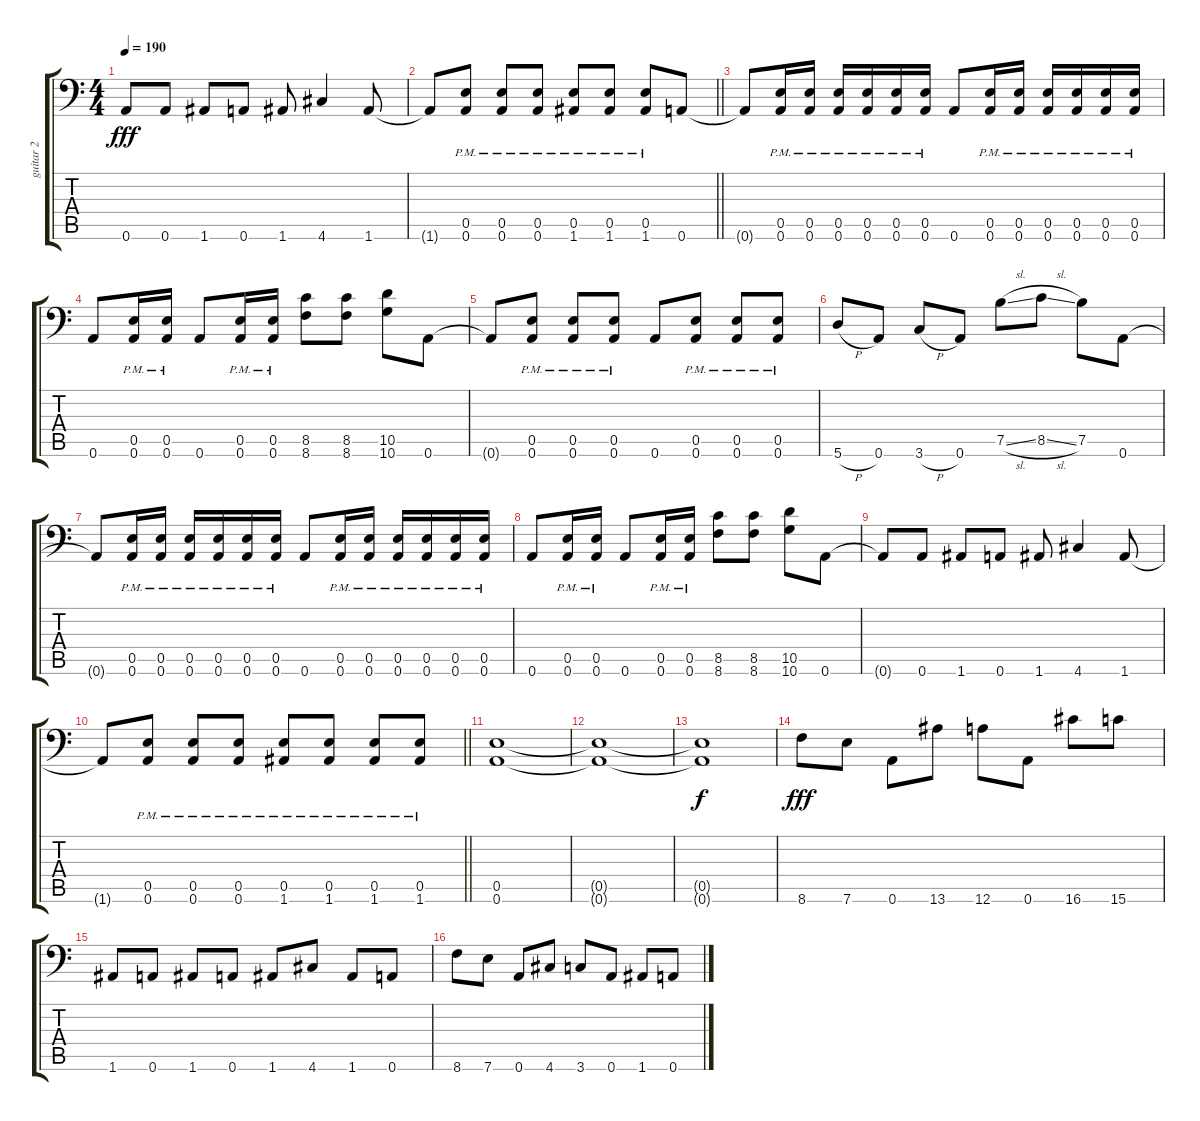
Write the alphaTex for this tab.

\track ("guitar 2" "guitar 2") {instrument distortionguitar}
\staff {score tabs}
\tuning (B3 Gb3 D3 A2 E2 A1) {hide}
\ts (4 4)
\tempo 190
\clef f4
\ks c
0.6{t}.8{dy fff} 0.6.8 1.6.8 0.6.8 1.6.8 4.6.4 1.6.8 |
\barLineRight lightlight
1.6{t}.8 (0.5{pm} 0.6{pm}).8 (0.5{pm} 0.6{pm}).8 (0.5{pm} 0.6{pm}).8 (0.5{pm} 1.6{pm}).8 (0.5{pm} 1.6{pm}).8 (0.5{pm} 1.6{pm}).8 0.6.8 |
\section ("" "")
0.6{t}.8 (0.5{pm} 0.6{pm}).16 (0.5{pm} 0.6{pm}).16 (0.5{pm} 0.6{pm}).16 (0.5{pm} 0.6{pm}).16 (0.5{pm} 0.6{pm}).16 (0.5{pm} 0.6{pm}).16 0.6.8 (0.5{pm} 0.6{pm}).16 (0.5{pm} 0.6{pm}).16 (0.5{pm} 0.6{pm}).16 (0.5{pm} 0.6{pm}).16 (0.5{pm} 0.6{pm}).16 (0.5{pm} 0.6{pm}).16 |
0.6.8 (0.5{pm} 0.6{pm}).16 (0.5{pm} 0.6{pm}).16 0.6.8 (0.5{pm} 0.6{pm}).16 (0.5{pm} 0.6{pm}).16 (8.5 8.6).8 (8.5 8.6).8 (10.5 10.6).8 0.6.8 |
0.6{t}.8 (0.5{pm} 0.6{pm}).8 (0.5{pm} 0.6{pm}).8 (0.5{pm} 0.6{pm}).8 0.6.8 (0.5{pm} 0.6{pm}).8 (0.5{pm} 0.6{pm}).8 (0.5{pm} 0.6{pm}).8 |
5.6{h}.8 0.6.8 3.6{h}.8 0.6.8 7.5{sl}.8 8.5{sl}.8 7.5.8 0.6.8 |
0.6{t}.8 (0.5{pm} 0.6{pm}).16 (0.5{pm} 0.6{pm}).16 (0.5{pm} 0.6{pm}).16 (0.5{pm} 0.6{pm}).16 (0.5{pm} 0.6{pm}).16 (0.5{pm} 0.6{pm}).16 0.6.8 (0.5{pm} 0.6{pm}).16 (0.5{pm} 0.6{pm}).16 (0.5{pm} 0.6{pm}).16 (0.5{pm} 0.6{pm}).16 (0.5{pm} 0.6{pm}).16 (0.5{pm} 0.6{pm}).16 |
0.6.8 (0.5{pm} 0.6{pm}).16 (0.5{pm} 0.6{pm}).16 0.6.8 (0.5{pm} 0.6{pm}).16 (0.5{pm} 0.6{pm}).16 (8.5 8.6).8 (8.5 8.6).8 (10.5 10.6).8 0.6.8 |
0.6{t}.8 0.6.8 1.6.8 0.6.8 1.6.8 4.6.4 1.6.8 |
\barLineRight lightlight
1.6{t}.8 (0.5{pm} 0.6{pm}).8 (0.5{pm} 0.6{pm}).8 (0.5{pm} 0.6{pm}).8 (0.5{pm} 1.6{pm}).8 (0.5{pm} 1.6{pm}).8 (0.5{pm} 1.6{pm}).8 (0.5{pm} 1.6{pm}).8 |
\section ("" "")
(0.5 0.6).1 |
(0.5{t} 0.6{t}).1 |
(0.5{t} 0.6{t}).1{dy f} |
8.6.8{dy fff} 7.6.8 0.6.8 13.6.8 12.6.8 0.6.8 16.6.8 15.6.8 |
1.6.8 0.6.8 1.6.8 0.6.8 1.6.8 4.6.8 1.6.8 0.6.8 |
8.6.8 7.6.8 0.6.8 4.6.8 3.6.8 0.6.8 1.6.8 0.6.8
